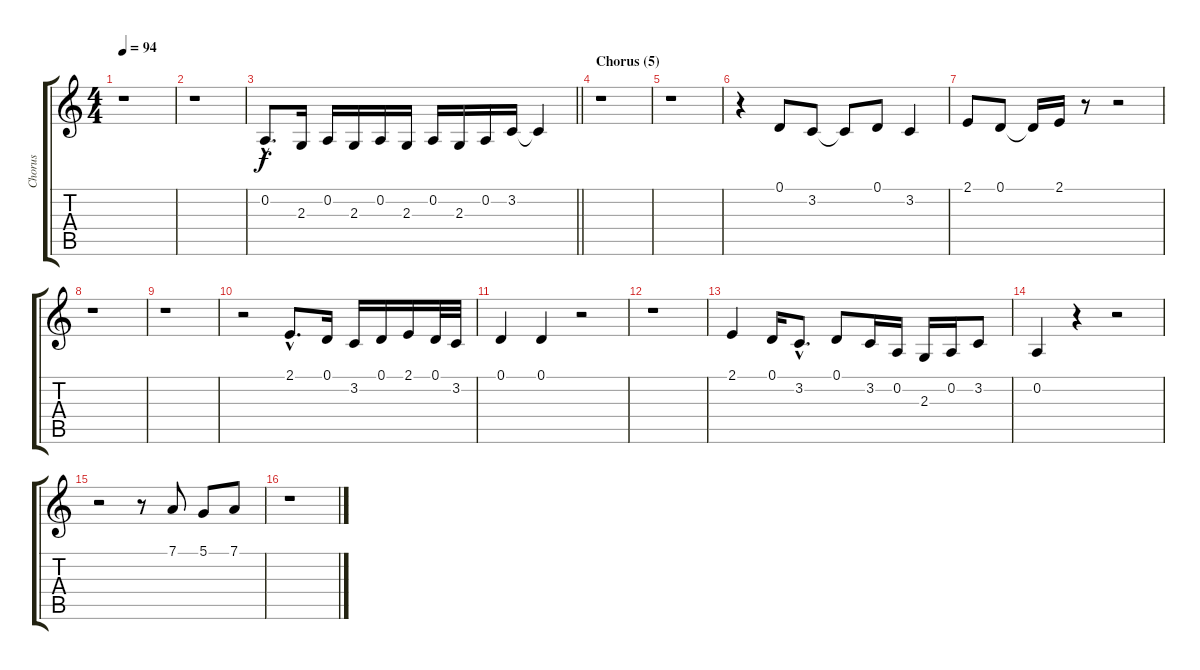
\track ("Chorus" "Chorus") {instrument sopranosax}
\staff {score tabs}
\tuning (D4 A3 F3 C3 G2 D2) {hide}
\ts (4 4)
\tempo 94
\clef g2
\ks aminor
r.1{dy f} |
r.1 |
\barLineRight lightlight
0.2{hac}.8{d} 2.3.16 0.2.16 2.3.16 0.2.16 2.3.16 0.2.16 2.3.16 0.2.16 3.2.16 3.2{t}.4 |
\section ("" "Chorus (5)")
r.1 |
r.1 |
r.4 0.1.8 3.2.8 3.2{t}.8 0.1.8 3.2.4 |
2.1.8 0.1.8 0.1{t}.16 2.1.16 r.8 r.2 |
r.1 |
r.1 |
r.2 2.1{hac}.8{d} 0.1.16 3.2.16 0.1.16 2.1.16 0.1.32 3.2.32 |
0.1.4 0.1.4 r.2 |
r.1 |
2.1.4 0.1.16 3.2{hac}.8{d} 0.1.8 3.2.16 0.2.16 2.3.16 0.2.16 3.2.8 |
0.2.4 r.4 r.2 |
r.2 r.8 7.1.8 5.1.8 7.1.8 |
r.1
